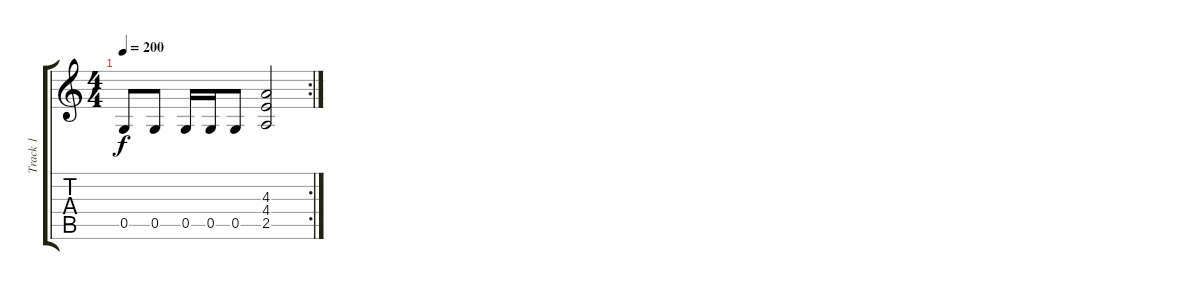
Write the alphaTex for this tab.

\track ("Track 1" "Track 1") {instrument acousticguitarsteel}
\staff {score tabs}
\tuning (D4 A3 F3 C3 G2 D2) {hide}
\rc 2
\ts (4 4)
\tempo 200
\clef g2
\ks c
0.5.8{dy f} 0.5.8 0.5.16 0.5.16 0.5.8 (4.3 4.4 2.5).2
